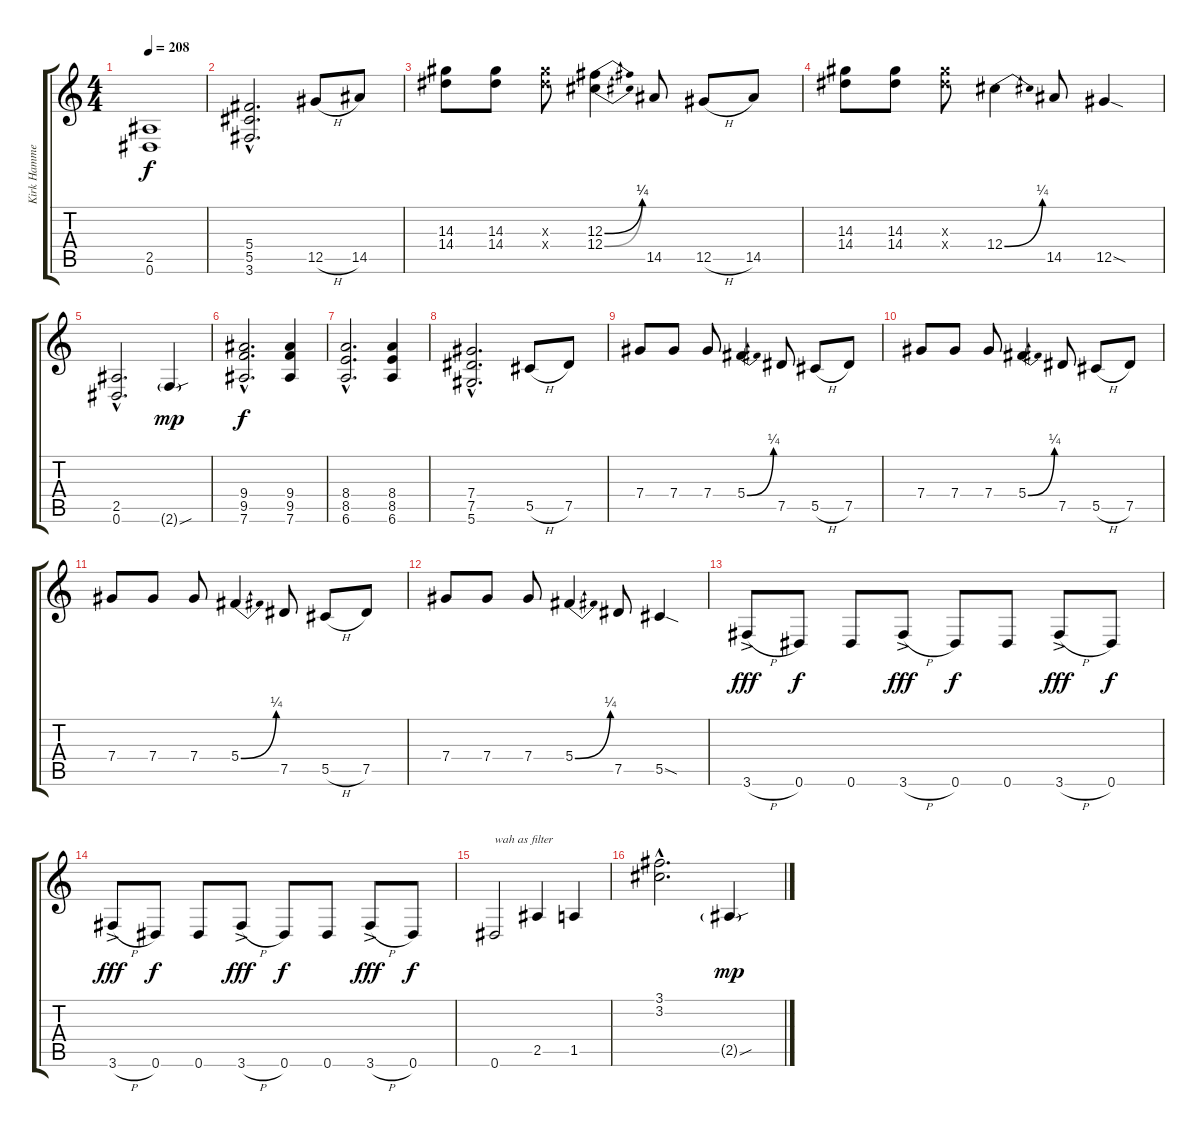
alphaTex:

\track ("Kirk Hammett (Guitar)" "Kirk Hamme") {instrument distortionguitar}
\staff {score tabs}
\tuning (Eb4 Bb3 Gb3 Db3 Ab2 Eb2) {hide}
\ts (4 4)
\tempo 208
\clef g2
\ks c
(2.5 0.6).1{dy f} |
(5.4{hac} 5.5{hac} 3.6{hac}).2{d} 12.5{h}.8 14.5.8 |
(14.3 14.4).8 (14.3 14.4).8 (14.3{x} 14.4{x}).8 (12.3{be (bend 0 0 60 1)} 12.4{be (bend 0 0 60 1)}).4 14.5.8 12.5{h}.8 14.5.8 |
(14.3 14.4).8 (14.3 14.4).8 (14.3{x} 14.4{x}).8 12.4{be (bend 0 0 60 1)}.4 14.5.8 12.5{sod}.4 |
(2.5{hac} 0.6{hac}).2{d} 2.6{sou g}.4{dy mp} |
(9.4{hac} 9.5{hac} 7.6{hac}).2{d dy f} (9.4 9.5 7.6).4 |
(8.4{hac} 8.5{hac} 6.6{hac}).2{d} (8.4 8.5 6.6).4 |
(7.4{hac} 7.5{hac} 5.6{hac}).2{d} 5.5{h}.8 7.5.8 |
7.4.8 7.4.8 7.4.8 5.4{be (bend 0 0 60 1)}.4 7.5.8 5.5{h}.8 7.5.8 |
7.4.8 7.4.8 7.4.8 5.4{be (bend 0 0 60 1)}.4 7.5.8 5.5{h}.8 7.5.8 |
7.4.8 7.4.8 7.4.8 5.4{be (bend 0 0 60 1)}.4 7.5.8 5.5{h}.8 7.5.8 |
7.4.8 7.4.8 7.4.8 5.4{be (bend 0 0 60 1)}.4 7.5.8 5.5{sod}.4 |
3.6{h ac}.8{dy fff} 0.6.8{dy f} 0.6.8 3.6{h ac}.8{dy fff} 0.6.8{dy f} 0.6.8 3.6{h ac}.8{dy fff} 0.6.8{dy f} |
3.6{h ac}.8{dy fff} 0.6.8{dy f} 0.6.8 3.6{h ac}.8{dy fff} 0.6.8{dy f} 0.6.8 3.6{h ac}.8{dy fff} 0.6.8{dy f} |
0.6.2{txt "wah as filter"} 2.5.4 1.5.4 |
(3.1{hac} 3.2{hac}).2{d} 2.5{sou g}.4{dy mp}
